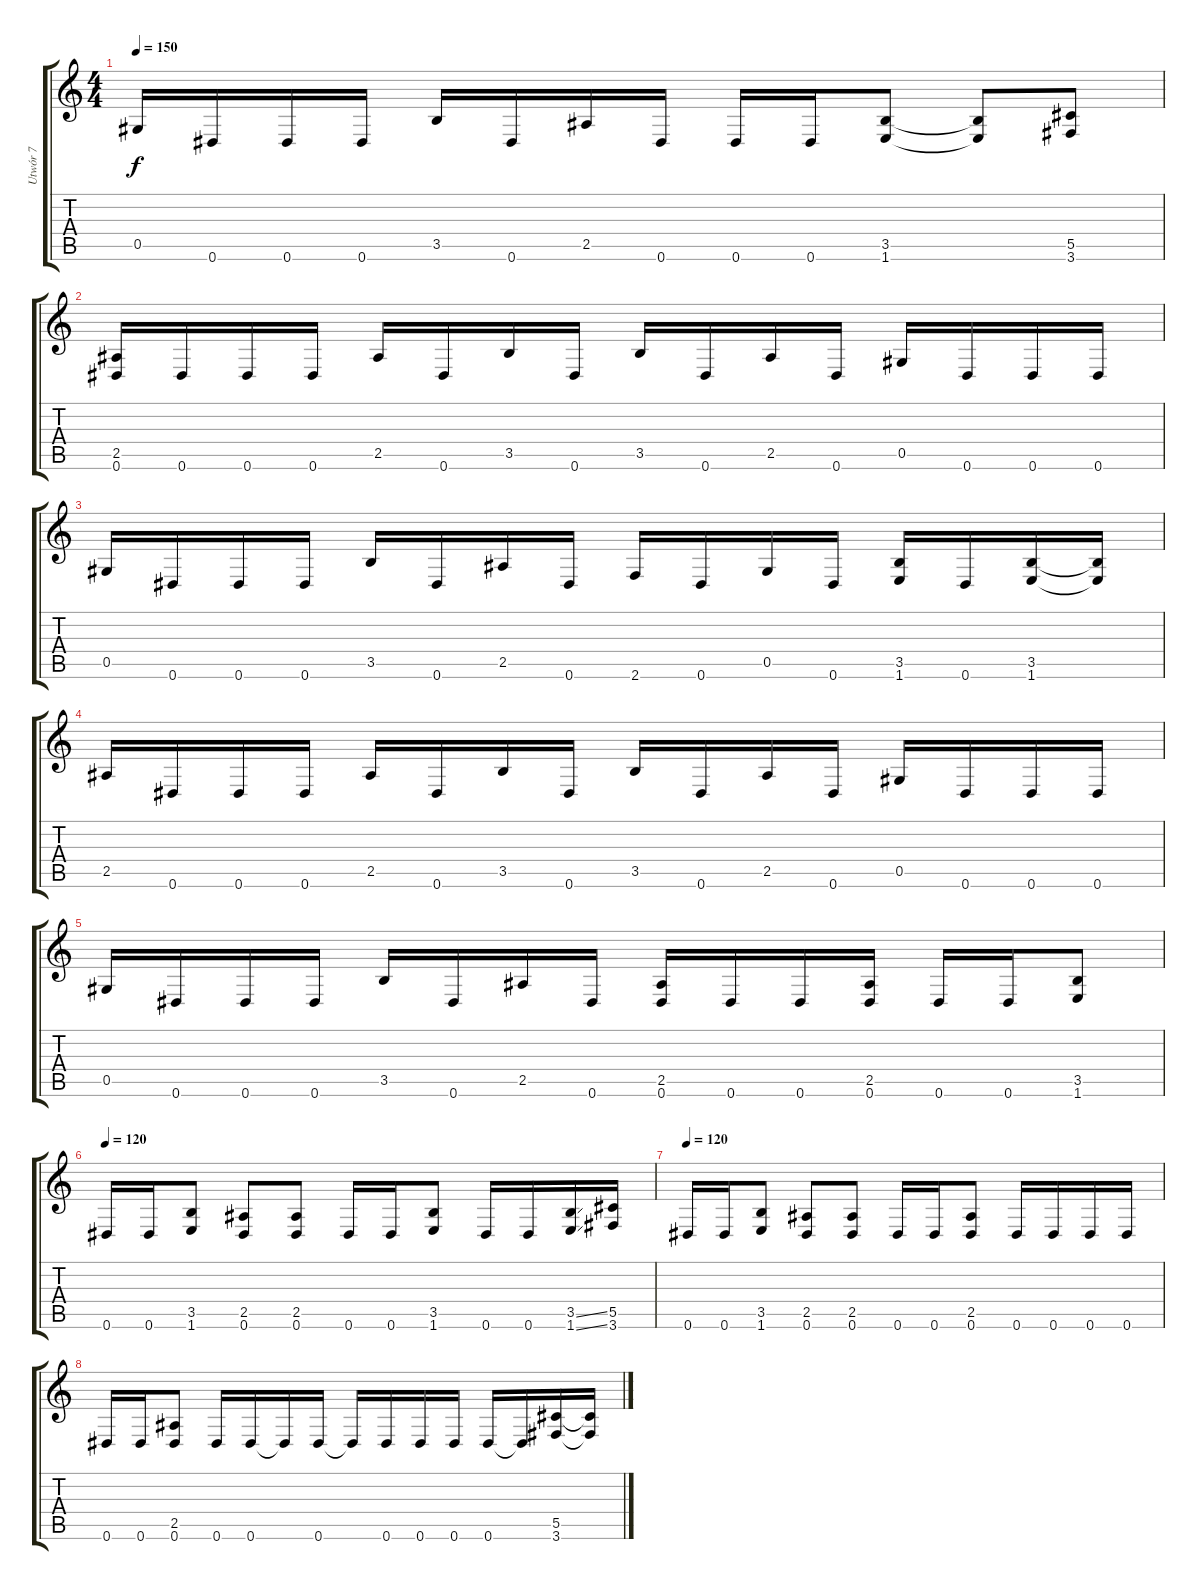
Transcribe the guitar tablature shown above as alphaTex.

\track ("Utwór 7" "Utwór 7") {instrument electricbassfinger}
\staff {score tabs}
\tuning (Eb4 Bb3 Gb3 Db3 Ab2 Eb2) {hide}
\ts (4 4)
\tempo 150
\clef g2
\ks c
0.5.16{dy f} 0.6.16 0.6.16 0.6.16 3.5.16 0.6.16 2.5.16 0.6.16 0.6.16 0.6.16 (3.5 1.6).8 (3.5{t} 1.6{t}).8 (5.5 3.6).8 |
(2.5 0.6).16 0.6.16 0.6.16 0.6.16 2.5.16 0.6.16 3.5.16 0.6.16 3.5.16 0.6.16 2.5.16 0.6.16 0.5.16 0.6.16 0.6.16 0.6.16 |
0.5.16 0.6.16 0.6.16 0.6.16 3.5.16 0.6.16 2.5.16 0.6.16 2.6.16 0.6.16 0.5.16 0.6.16 (3.5 1.6).16 0.6.16 (3.5 1.6).16 (3.5{t} 1.6{t}).16 |
2.5.16 0.6.16 0.6.16 0.6.16 2.5.16 0.6.16 3.5.16 0.6.16 3.5.16 0.6.16 2.5.16 0.6.16 0.5.16 0.6.16 0.6.16 0.6.16 |
0.5.16 0.6.16 0.6.16 0.6.16 3.5.16 0.6.16 2.5.16 0.6.16 (2.5 0.6).16 0.6.16 0.6.16 (2.5 0.6).16 0.6.16 0.6.16 (3.5 1.6).8 |
\tempo 120
0.6.16 0.6.16 (3.5 1.6).8 (2.5 0.6).8 (2.5 0.6).8 0.6.16 0.6.16 (3.5 1.6).8 0.6.16 0.6.16 (3.5{ss} 1.6{ss}).16 (5.5 3.6).16 |
\tempo 120
0.6.16 0.6.16 (3.5 1.6).8 (2.5 0.6).8 (2.5 0.6).8 0.6.16 0.6.16 (2.5 0.6).8 0.6.16 0.6.16 0.6.16 0.6.16 |
0.6.16 0.6.16 (2.5 0.6).8 0.6.16 0.6.16 0.6{t}.16 0.6.16 0.6{t}.16 0.6.16 0.6.16 0.6.16 0.6.16 0.6{t}.16 (5.5 3.6).16 (5.5{t} 3.6{t}).16
